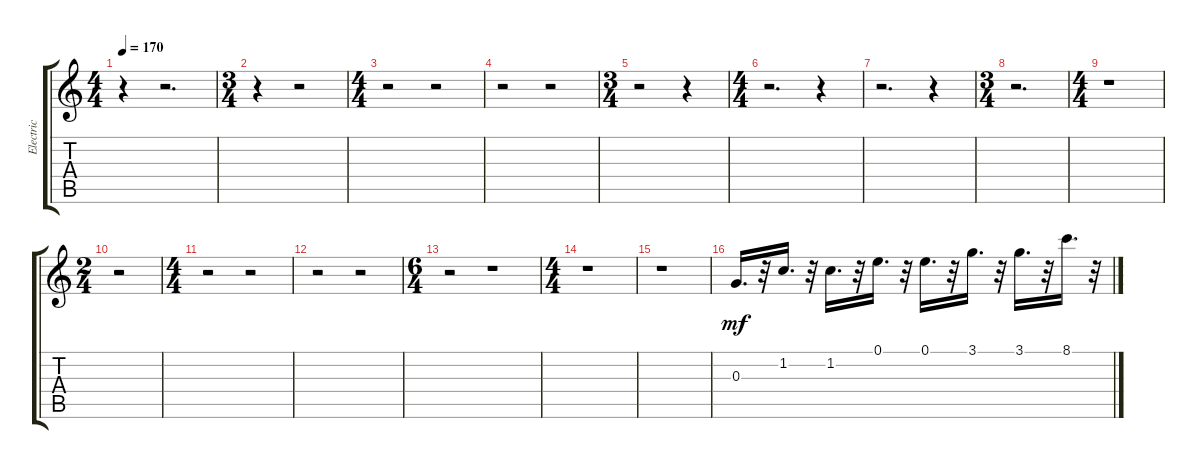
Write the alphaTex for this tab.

\track ("Electric" "Electric") {instrument acousticguitarsteel}
\staff {score tabs}
\tuning (E4 B3 G3 D3 A2 E2) {hide}
\ts (4 4)
\tempo 170
\clef g2
\ks c
r.4{dy mf} r.2{d} |
\ts (3 4)
r.4 r.2 |
\ts (4 4)
r.2 r.2 |
r.2 r.2 |
\ts (3 4)
r.2 r.4 |
\ts (4 4)
r.2{d} r.4 |
r.2{d} r.4 |
\ts (3 4)
r.2{d} |
\ts (4 4)
r.1 |
\ts (2 4)
r.2 |
\ts (4 4)
r.2 r.2 |
r.2 r.2 |
\ts (6 4)
r.2 r.1 |
\ts (4 4)
r.1 |
r.1 |
0.3.16{d} r.32 1.2.16{d} r.32 1.2.16{d} r.32 0.1.16{d} r.32 0.1.16{d} r.32 3.1.16{d} r.32 3.1.16{d} r.32 8.1.16{d} r.32
